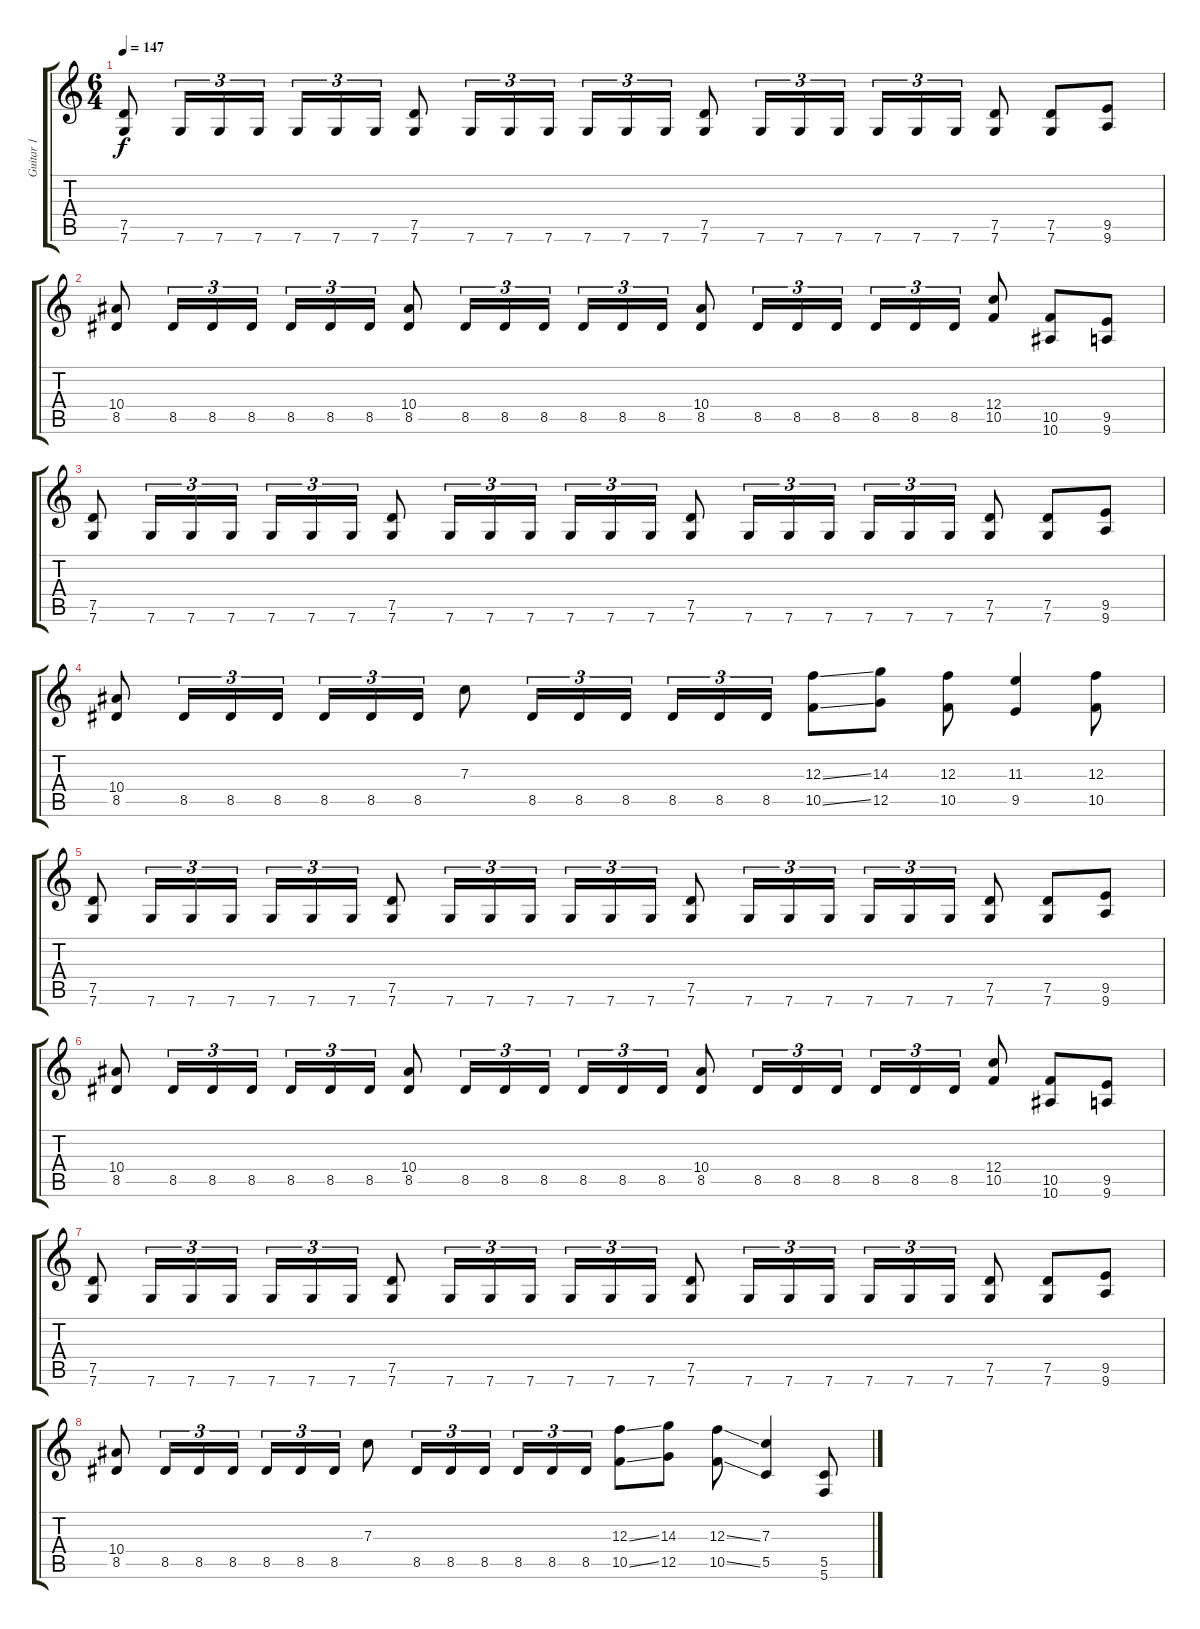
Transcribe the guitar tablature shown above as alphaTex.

\track ("Guitar 1" "Guitar 1") {instrument distortionguitar}
\staff {score tabs}
\tuning (D4 A3 F3 C3 G2 C2) {hide}
\ts (6 4)
\section ("" "")
\tempo 147
\clef g2
\ks c
(7.5 7.6).8{dy f} 7.6.16{tu (3 2)} 7.6.16{tu (3 2)} 7.6.16{tu (3 2)} 7.6.16{tu (3 2)} 7.6.16{tu (3 2)} 7.6.16{tu (3 2)} (7.5 7.6).8 7.6.16{tu (3 2)} 7.6.16{tu (3 2)} 7.6.16{tu (3 2)} 7.6.16{tu (3 2)} 7.6.16{tu (3 2)} 7.6.16{tu (3 2)} (7.5 7.6).8 7.6.16{tu (3 2)} 7.6.16{tu (3 2)} 7.6.16{tu (3 2)} 7.6.16{tu (3 2)} 7.6.16{tu (3 2)} 7.6.16{tu (3 2)} (7.5 7.6).8 (7.5 7.6).8 (9.5 9.6).8 |
(10.4 8.5).8 8.5.16{tu (3 2)} 8.5.16{tu (3 2)} 8.5.16{tu (3 2)} 8.5.16{tu (3 2)} 8.5.16{tu (3 2)} 8.5.16{tu (3 2)} (10.4 8.5).8 8.5.16{tu (3 2)} 8.5.16{tu (3 2)} 8.5.16{tu (3 2)} 8.5.16{tu (3 2)} 8.5.16{tu (3 2)} 8.5.16{tu (3 2)} (10.4 8.5).8 8.5.16{tu (3 2)} 8.5.16{tu (3 2)} 8.5.16{tu (3 2)} 8.5.16{tu (3 2)} 8.5.16{tu (3 2)} 8.5.16{tu (3 2)} (12.4 10.5).8 (10.5 10.6).8 (9.5 9.6).8 |
(7.5 7.6).8 7.6.16{tu (3 2)} 7.6.16{tu (3 2)} 7.6.16{tu (3 2)} 7.6.16{tu (3 2)} 7.6.16{tu (3 2)} 7.6.16{tu (3 2)} (7.5 7.6).8 7.6.16{tu (3 2)} 7.6.16{tu (3 2)} 7.6.16{tu (3 2)} 7.6.16{tu (3 2)} 7.6.16{tu (3 2)} 7.6.16{tu (3 2)} (7.5 7.6).8 7.6.16{tu (3 2)} 7.6.16{tu (3 2)} 7.6.16{tu (3 2)} 7.6.16{tu (3 2)} 7.6.16{tu (3 2)} 7.6.16{tu (3 2)} (7.5 7.6).8 (7.5 7.6).8 (9.5 9.6).8 |
(10.4 8.5).8 8.5.16{tu (3 2)} 8.5.16{tu (3 2)} 8.5.16{tu (3 2)} 8.5.16{tu (3 2)} 8.5.16{tu (3 2)} 8.5.16{tu (3 2)} 7.3.8 8.5.16{tu (3 2)} 8.5.16{tu (3 2)} 8.5.16{tu (3 2)} 8.5.16{tu (3 2)} 8.5.16{tu (3 2)} 8.5.16{tu (3 2)} (12.3{ss} 10.5{ss}).8 (14.3 12.5).8 (12.3 10.5).8 (11.3 9.5).4 (12.3 10.5).8 |
(7.5 7.6).8 7.6.16{tu (3 2)} 7.6.16{tu (3 2)} 7.6.16{tu (3 2)} 7.6.16{tu (3 2)} 7.6.16{tu (3 2)} 7.6.16{tu (3 2)} (7.5 7.6).8 7.6.16{tu (3 2)} 7.6.16{tu (3 2)} 7.6.16{tu (3 2)} 7.6.16{tu (3 2)} 7.6.16{tu (3 2)} 7.6.16{tu (3 2)} (7.5 7.6).8 7.6.16{tu (3 2)} 7.6.16{tu (3 2)} 7.6.16{tu (3 2)} 7.6.16{tu (3 2)} 7.6.16{tu (3 2)} 7.6.16{tu (3 2)} (7.5 7.6).8 (7.5 7.6).8 (9.5 9.6).8 |
(10.4 8.5).8 8.5.16{tu (3 2)} 8.5.16{tu (3 2)} 8.5.16{tu (3 2)} 8.5.16{tu (3 2)} 8.5.16{tu (3 2)} 8.5.16{tu (3 2)} (10.4 8.5).8 8.5.16{tu (3 2)} 8.5.16{tu (3 2)} 8.5.16{tu (3 2)} 8.5.16{tu (3 2)} 8.5.16{tu (3 2)} 8.5.16{tu (3 2)} (10.4 8.5).8 8.5.16{tu (3 2)} 8.5.16{tu (3 2)} 8.5.16{tu (3 2)} 8.5.16{tu (3 2)} 8.5.16{tu (3 2)} 8.5.16{tu (3 2)} (12.4 10.5).8 (10.5 10.6).8 (9.5 9.6).8 |
(7.5 7.6).8 7.6.16{tu (3 2)} 7.6.16{tu (3 2)} 7.6.16{tu (3 2)} 7.6.16{tu (3 2)} 7.6.16{tu (3 2)} 7.6.16{tu (3 2)} (7.5 7.6).8 7.6.16{tu (3 2)} 7.6.16{tu (3 2)} 7.6.16{tu (3 2)} 7.6.16{tu (3 2)} 7.6.16{tu (3 2)} 7.6.16{tu (3 2)} (7.5 7.6).8 7.6.16{tu (3 2)} 7.6.16{tu (3 2)} 7.6.16{tu (3 2)} 7.6.16{tu (3 2)} 7.6.16{tu (3 2)} 7.6.16{tu (3 2)} (7.5 7.6).8 (7.5 7.6).8 (9.5 9.6).8 |
(10.4 8.5).8 8.5.16{tu (3 2)} 8.5.16{tu (3 2)} 8.5.16{tu (3 2)} 8.5.16{tu (3 2)} 8.5.16{tu (3 2)} 8.5.16{tu (3 2)} 7.3.8 8.5.16{tu (3 2)} 8.5.16{tu (3 2)} 8.5.16{tu (3 2)} 8.5.16{tu (3 2)} 8.5.16{tu (3 2)} 8.5.16{tu (3 2)} (12.3{ss} 10.5{ss}).8 (14.3 12.5).8 (12.3{ss} 10.5{ss}).8 (7.3 5.5).4 (5.5 5.6).8
